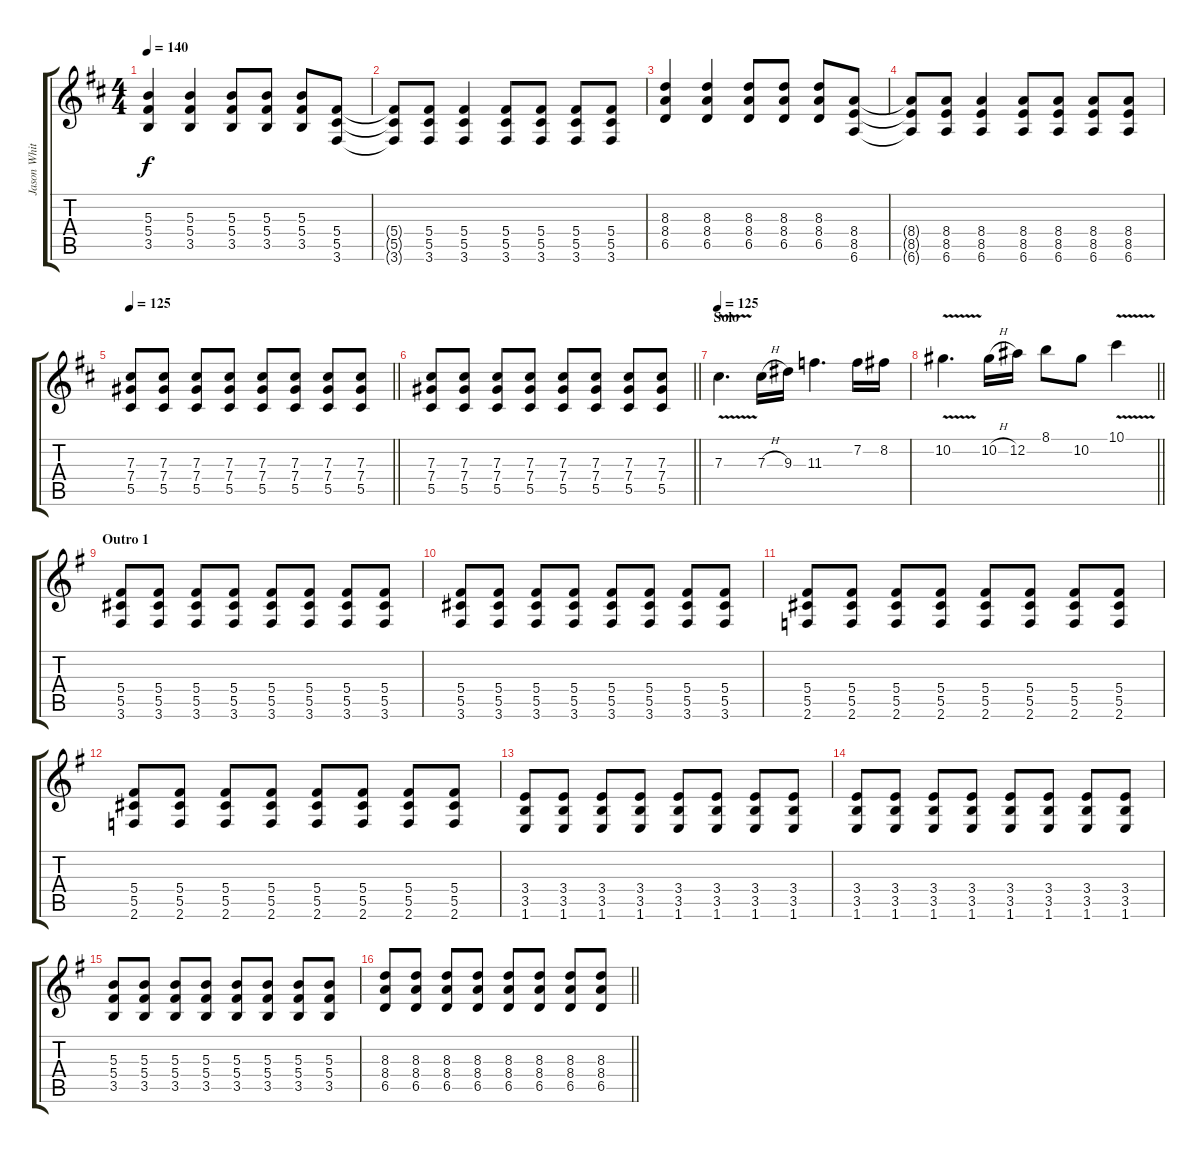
\track ("Jason White" "Jason Whit") {instrument overdrivenguitar}
\staff {score tabs}
\tuning (Eb4 Bb3 Gb3 Db3 Ab2 Eb2) {hide}
\ts (4 4)
\tempo 140
\clef g2
\ks d
(5.3 5.4 3.5).4{dy f} (5.3 5.4 3.5).4 (5.3 5.4 3.5).8 (5.3 5.4 3.5).8 (5.3 5.4 3.5).8 (5.4 5.5 3.6).8 |
(5.4{t} 5.5{t} 3.6{t}).8 (5.4 5.5 3.6).8 (5.4 5.5 3.6).4 (5.4 5.5 3.6).8 (5.4 5.5 3.6).8 (5.4 5.5 3.6).8 (5.4 5.5 3.6).8 |
(8.3 8.4 6.5).4 (8.3 8.4 6.5).4 (8.3 8.4 6.5).8 (8.3 8.4 6.5).8 (8.3 8.4 6.5).8 (8.4 8.5 6.6).8 |
(8.4{t} 8.5{t} 6.6{t}).8 (8.4 8.5 6.6).8 (8.4 8.5 6.6).4 (8.4 8.5 6.6).8 (8.4 8.5 6.6).8 (8.4 8.5 6.6).8 (8.4 8.5 6.6).8 |
\tempo 125
\barLineRight lightlight
(7.3 7.4 5.5).8 (7.3 7.4 5.5).8 (7.3 7.4 5.5).8 (7.3 7.4 5.5).8 (7.3 7.4 5.5).8 (7.3 7.4 5.5).8 (7.3 7.4 5.5).8 (7.3 7.4 5.5).8 |
\barLineRight lightlight
(7.3 7.4 5.5).8 (7.3 7.4 5.5).8 (7.3 7.4 5.5).8 (7.3 7.4 5.5).8 (7.3 7.4 5.5).8 (7.3 7.4 5.5).8 (7.3 7.4 5.5).8 (7.3 7.4 5.5).8 |
\section ("" "Solo")
\tempo 125
7.3{v}.4{d} 7.3{h}.16 9.3.16 11.3.4{d} 7.2.16 8.2.16 |
\barLineRight lightlight
10.2{v}.4{d} 10.2{h}.16 12.2.16 8.1.8 10.2.8 10.1{v}.4 |
\section ("" "Outro 1")
\ks g
(5.4 5.5 3.6).8{volume 4} (5.4 5.5 3.6).8 (5.4 5.5 3.6).8 (5.4 5.5 3.6).8 (5.4 5.5 3.6).8 (5.4 5.5 3.6).8 (5.4 5.5 3.6).8 (5.4 5.5 3.6).8 |
(5.4 5.5 3.6).8 (5.4 5.5 3.6).8 (5.4 5.5 3.6).8 (5.4 5.5 3.6).8 (5.4 5.5 3.6).8 (5.4 5.5 3.6).8 (5.4 5.5 3.6).8 (5.4 5.5 3.6).8 |
(5.4 5.5 2.6).8 (5.4 5.5 2.6).8 (5.4 5.5 2.6).8 (5.4 5.5 2.6).8 (5.4 5.5 2.6).8 (5.4 5.5 2.6).8 (5.4 5.5 2.6).8 (5.4 5.5 2.6).8 |
(5.4 5.5 2.6).8 (5.4 5.5 2.6).8 (5.4 5.5 2.6).8 (5.4 5.5 2.6).8 (5.4 5.5 2.6).8 (5.4 5.5 2.6).8 (5.4 5.5 2.6).8 (5.4 5.5 2.6).8 |
(3.4 3.5 1.6).8 (3.4 3.5 1.6).8 (3.4 3.5 1.6).8 (3.4 3.5 1.6).8 (3.4 3.5 1.6).8 (3.4 3.5 1.6).8 (3.4 3.5 1.6).8 (3.4 3.5 1.6).8 |
(3.4 3.5 1.6).8 (3.4 3.5 1.6).8 (3.4 3.5 1.6).8 (3.4 3.5 1.6).8 (3.4 3.5 1.6).8 (3.4 3.5 1.6).8 (3.4 3.5 1.6).8 (3.4 3.5 1.6).8 |
(5.3 5.4 3.5).8 (5.3 5.4 3.5).8 (5.3 5.4 3.5).8 (5.3 5.4 3.5).8 (5.3 5.4 3.5).8 (5.3 5.4 3.5).8 (5.3 5.4 3.5).8 (5.3 5.4 3.5).8 |
\barLineRight lightlight
(8.3 8.4 6.5).8 (8.3 8.4 6.5).8 (8.3 8.4 6.5).8 (8.3 8.4 6.5).8 (8.3 8.4 6.5).8 (8.3 8.4 6.5).8 (8.3 8.4 6.5).8 (8.3 8.4 6.5).8
